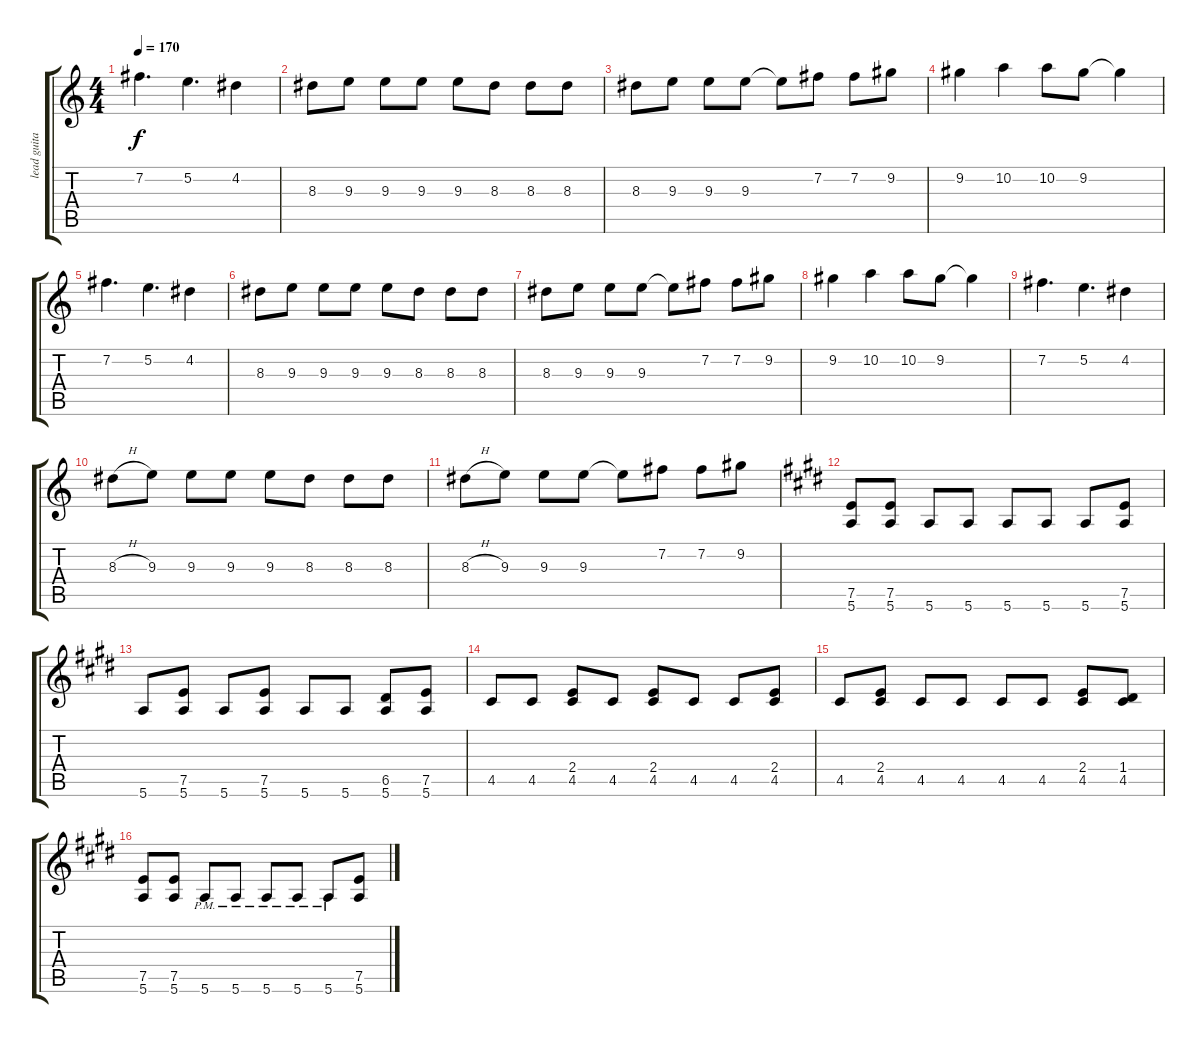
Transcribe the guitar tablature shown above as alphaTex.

\track ("lead guitar" "lead guita") {instrument distortionguitar}
\staff {score tabs}
\tuning (E4 B3 G3 D3 A2 E2) {hide}
\ts (4 4)
\tempo 170
\clef g2
\ks c
7.2.4{d dy f} 5.2.4{d} 4.2.4 |
8.3.8 9.3.8 9.3.8 9.3.8 9.3.8 8.3.8 8.3.8 8.3.8 |
8.3.8 9.3.8 9.3.8 9.3.8 9.3{t}.8 7.2.8 7.2.8 9.2.8 |
9.2.4 10.2.4 10.2.8 9.2.8 9.2{t}.4 |
7.2.4{d} 5.2.4{d} 4.2.4 |
8.3.8 9.3.8 9.3.8 9.3.8 9.3.8 8.3.8 8.3.8 8.3.8 |
8.3.8 9.3.8 9.3.8 9.3.8 9.3{t}.8 7.2.8 7.2.8 9.2.8 |
9.2.4 10.2.4 10.2.8 9.2.8 9.2{t}.4 |
7.2.4{d} 5.2.4{d} 4.2.4 |
8.3{h}.8 9.3.8 9.3.8 9.3.8 9.3.8 8.3.8 8.3.8 8.3.8 |
8.3{h}.8 9.3.8 9.3.8 9.3.8 9.3{t}.8 7.2.8 7.2.8 9.2.8 |
\ks e
(7.5 5.6).8 (7.5 5.6).8 5.6.8 5.6.8 5.6.8 5.6.8 5.6.8 (7.5 5.6).8 |
5.6.8 (7.5 5.6).8 5.6.8 (7.5 5.6).8 5.6.8 5.6.8 (6.5 5.6).8 (7.5 5.6).8 |
4.5.8 4.5.8 (2.4 4.5).8 4.5.8 (2.4 4.5).8 4.5.8 4.5.8 (2.4 4.5).8 |
4.5.8 (2.4 4.5).8 4.5.8 4.5.8 4.5.8 4.5.8 (2.4 4.5).8 (1.4 4.5).8 |
(7.5 5.6).8 (7.5 5.6).8 5.6{pm}.8 5.6{pm}.8 5.6{pm}.8 5.6{pm}.8 5.6{pm}.8 (7.5 5.6).8
